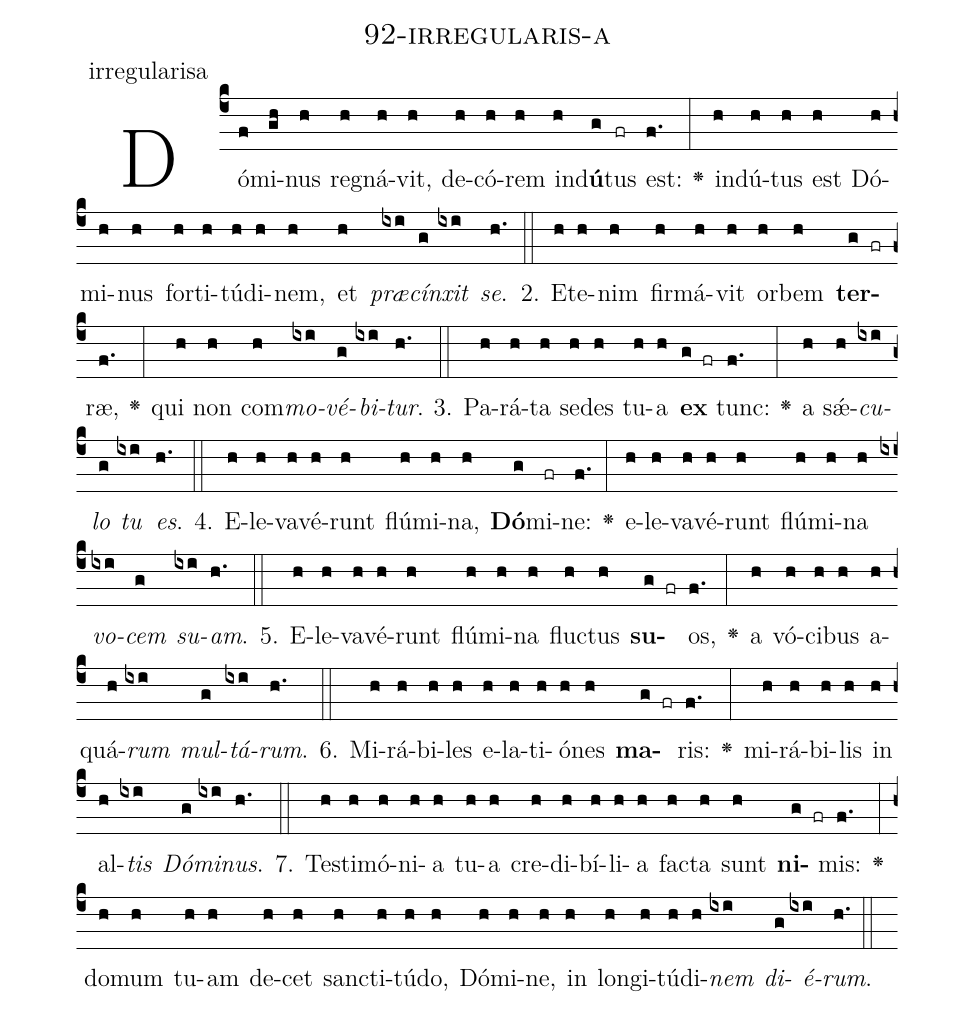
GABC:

name: 92-irregularis-a;
annotation: irregularisa;
%%
(c4)Dó(f)mi(gh)nus(h) re(h)gná(h)vit,(h) de(h)có(h)rem(h) ind(h)<b>ú</b>(g)tus(fr) est:(f.) <v>\greheightstar</v>(:) ind(h)ú(h)tus(h) est(h) Dó(h)mi(h)nus(h) for(h)ti(h)tú(h)di(h)nem,(h) et(h) <i>præ</i>(ixi)<i>cín</i>(g)<i>xit</i>(ixi) <i>se</i>.(h.) (::)
2. Et(h)e(h)nim(h) fir(h)má(h)vit(h) or(h)bem(h) <b>ter</b>(g fr)ræ,(f.) <v>\greheightstar</v>(:) qui(h) non(h) com(h)<i>mo</i>(ixi)<i>vé</i>(g)<i>bi</i>(ixi)<i>tur</i>.(h.) (::)
3. Pa(h)rá(h)ta(h) se(h)des(h) tu(h)a(h) <b>ex</b>(g fr) tunc:(f.) <v>\greheightstar</v>(:) a(h) sǽ(h)<i>cu</i>(ixi)<i>lo</i>(g) <i>tu</i>(ixi) <i>es</i>.(h.) (::)
4. E(h)le(h)va(h)vé(h)runt(h) flú(h)mi(h)na,(h) <b>Dó</b>(g)mi(fr)ne:(f.) <v>\greheightstar</v>(:) e(h)le(h)va(h)vé(h)runt(h) flú(h)mi(h)na(h) <i>vo</i>(ixi)<i>cem</i>(g) <i>su</i>(ixi)<i>am</i>.(h.) (::)
5. E(h)le(h)va(h)vé(h)runt(h) flú(h)mi(h)na(h) fluc(h)tus(h) <b>su</b>(g fr)os,(f.) <v>\greheightstar</v>(:) a(h) vó(h)ci(h)bus(h) a(h)quá(h)<i>rum</i>(ixi) <i>mul</i>(g)<i>tá</i>(ixi)<i>rum</i>.(h.) (::)
6. Mi(h)rá(h)bi(h)les(h) e(h)la(h)ti(h)ó(h)nes(h) <b>ma</b>(g fr)ris:(f.) <v>\greheightstar</v>(:) mi(h)rá(h)bi(h)lis(h) in(h) al(h)<i>tis</i>(ixi) <i>Dó</i>(g)<i>mi</i>(ixi)<i>nus</i>.(h.) (::)
7. Tes(h)ti(h)mó(h)ni(h)a(h) tu(h)a(h) cre(h)di(h)bí(h)li(h)a(h) fac(h)ta(h) sunt(h) <b>ni</b>(g fr)mis:(f.) <v>\greheightstar</v>(:) do(h)mum(h) tu(h)am(h) de(h)cet(h) sanc(h)ti(h)tú(h)do,(h) Dó(h)mi(h)ne,(h) in(h) lon(h)gi(h)tú(h)di(h)<i>nem</i>(ixi) <i>di</i>(g)<i>é</i>(ixi)<i>rum</i>.(h.) (::)
